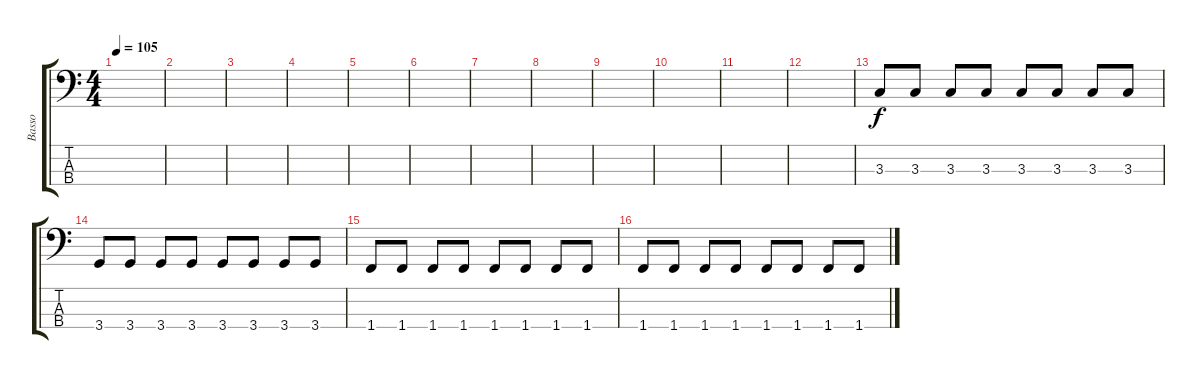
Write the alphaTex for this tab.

\track ("Basso" "Basso") {instrument electricbassfinger}
\staff {score tabs}
\tuning (G2 D2 A1 E1) {hide}
\ts (4 4)
\tempo 105
\clef f4
\ks c
|
|
|
|
|
|
|
|
|
|
|
|
3.3.8 3.3.8 3.3.8 3.3.8 3.3.8 3.3.8 3.3.8 3.3.8 |
3.4.8 3.4.8 3.4.8 3.4.8 3.4.8 3.4.8 3.4.8 3.4.8 |
1.4.8 1.4.8 1.4.8 1.4.8 1.4.8 1.4.8 1.4.8 1.4.8 |
1.4.8 1.4.8 1.4.8 1.4.8 1.4.8 1.4.8 1.4.8 1.4.8
